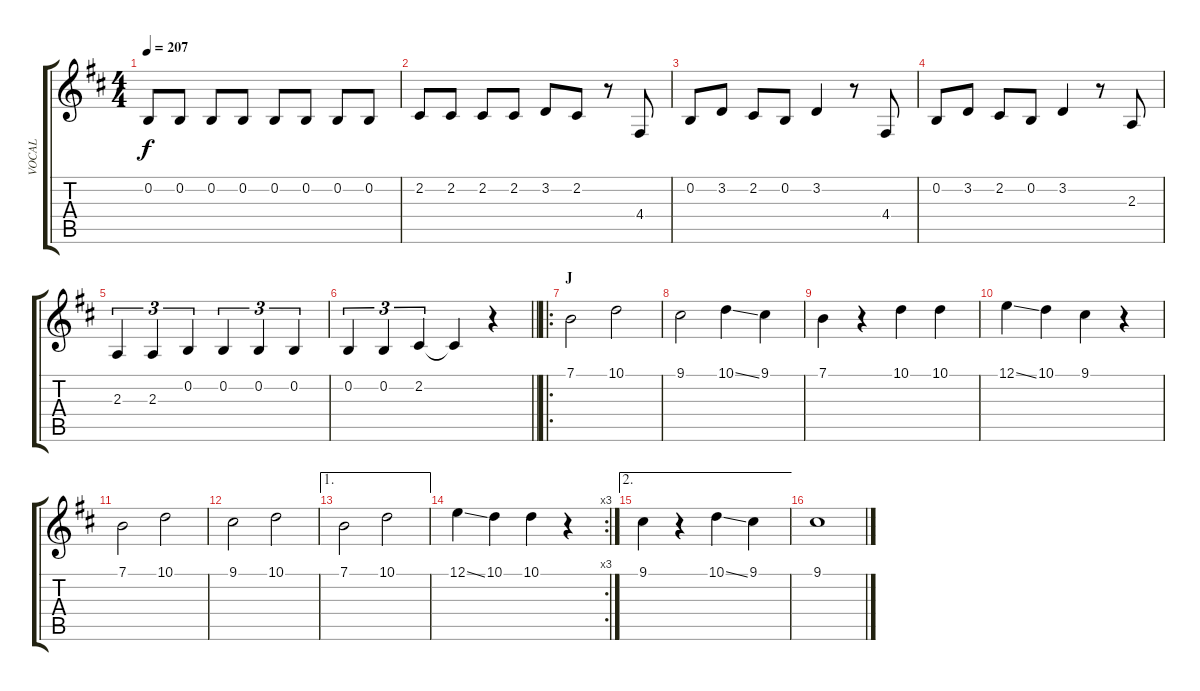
\track ("VOCAL" "VOCAL") {instrument oboe}
\staff {score tabs}
\tuning (E4 B3 G3 D3 A2 E2) {hide}
\ts (4 4)
\tempo 207
\clef g2
\ks d
0.2.8{dy f} 0.2.8 0.2.8 0.2.8 0.2.8 0.2.8 0.2.8 0.2.8 |
2.2.8 2.2.8 2.2.8 2.2.8 3.2.8 2.2.8 r.8 4.4.8 |
0.2.8 3.2.8 2.2.8 0.2.8 3.2.4 r.8 4.4.8 |
0.2.8 3.2.8 2.2.8 0.2.8 3.2.4 r.8 2.3.8 |
2.3.4{tu (3 2)} 2.3.4{tu (3 2)} 0.2.4{tu (3 2)} 0.2.4{tu (3 2)} 0.2.4{tu (3 2)} 0.2.4{tu (3 2)} |
\barLineRight lightlight
0.2.4{tu (3 2)} 0.2.4{tu (3 2)} 2.2.4{tu (3 2)} 2.2{t}.4 r.4 |
\ro
\section ("" "J")
7.1.2 10.1.2 |
9.1.2 10.1{ss}.4 9.1.4 |
7.1.4 r.4 10.1.4 10.1.4 |
12.1{ss}.4 10.1.4 9.1.4 r.4 |
7.1.2 10.1.2 |
9.1.2 10.1.2 |
\ae 1
7.1.2 10.1.2 |
\rc 3
12.1{ss}.4 10.1.4 10.1.4 r.4 |
\ae 2
9.1.4 r.4 10.1{ss}.4 9.1.4 |
9.1.1
